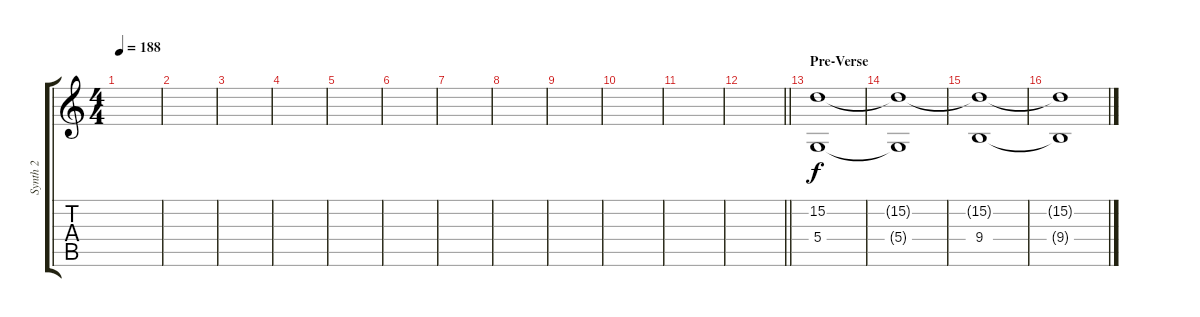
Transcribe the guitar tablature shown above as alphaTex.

\track ("Synth 2" "Synth 2") {instrument synthstrings2}
\staff {score tabs}
\tuning (E4 B3 G3 D3 A2 E2) {hide}
\ts (4 4)
\tempo 188
\clef g2
\ks c
|
|
|
|
|
|
|
|
|
|
|
\barLineRight lightlight
|
\section ("" "Pre-Verse")
(15.2 5.4).1 |
(15.2{t} 5.4{t}).1 |
(15.2{t} 9.4).1 |
(15.2{t} 9.4{t}).1
